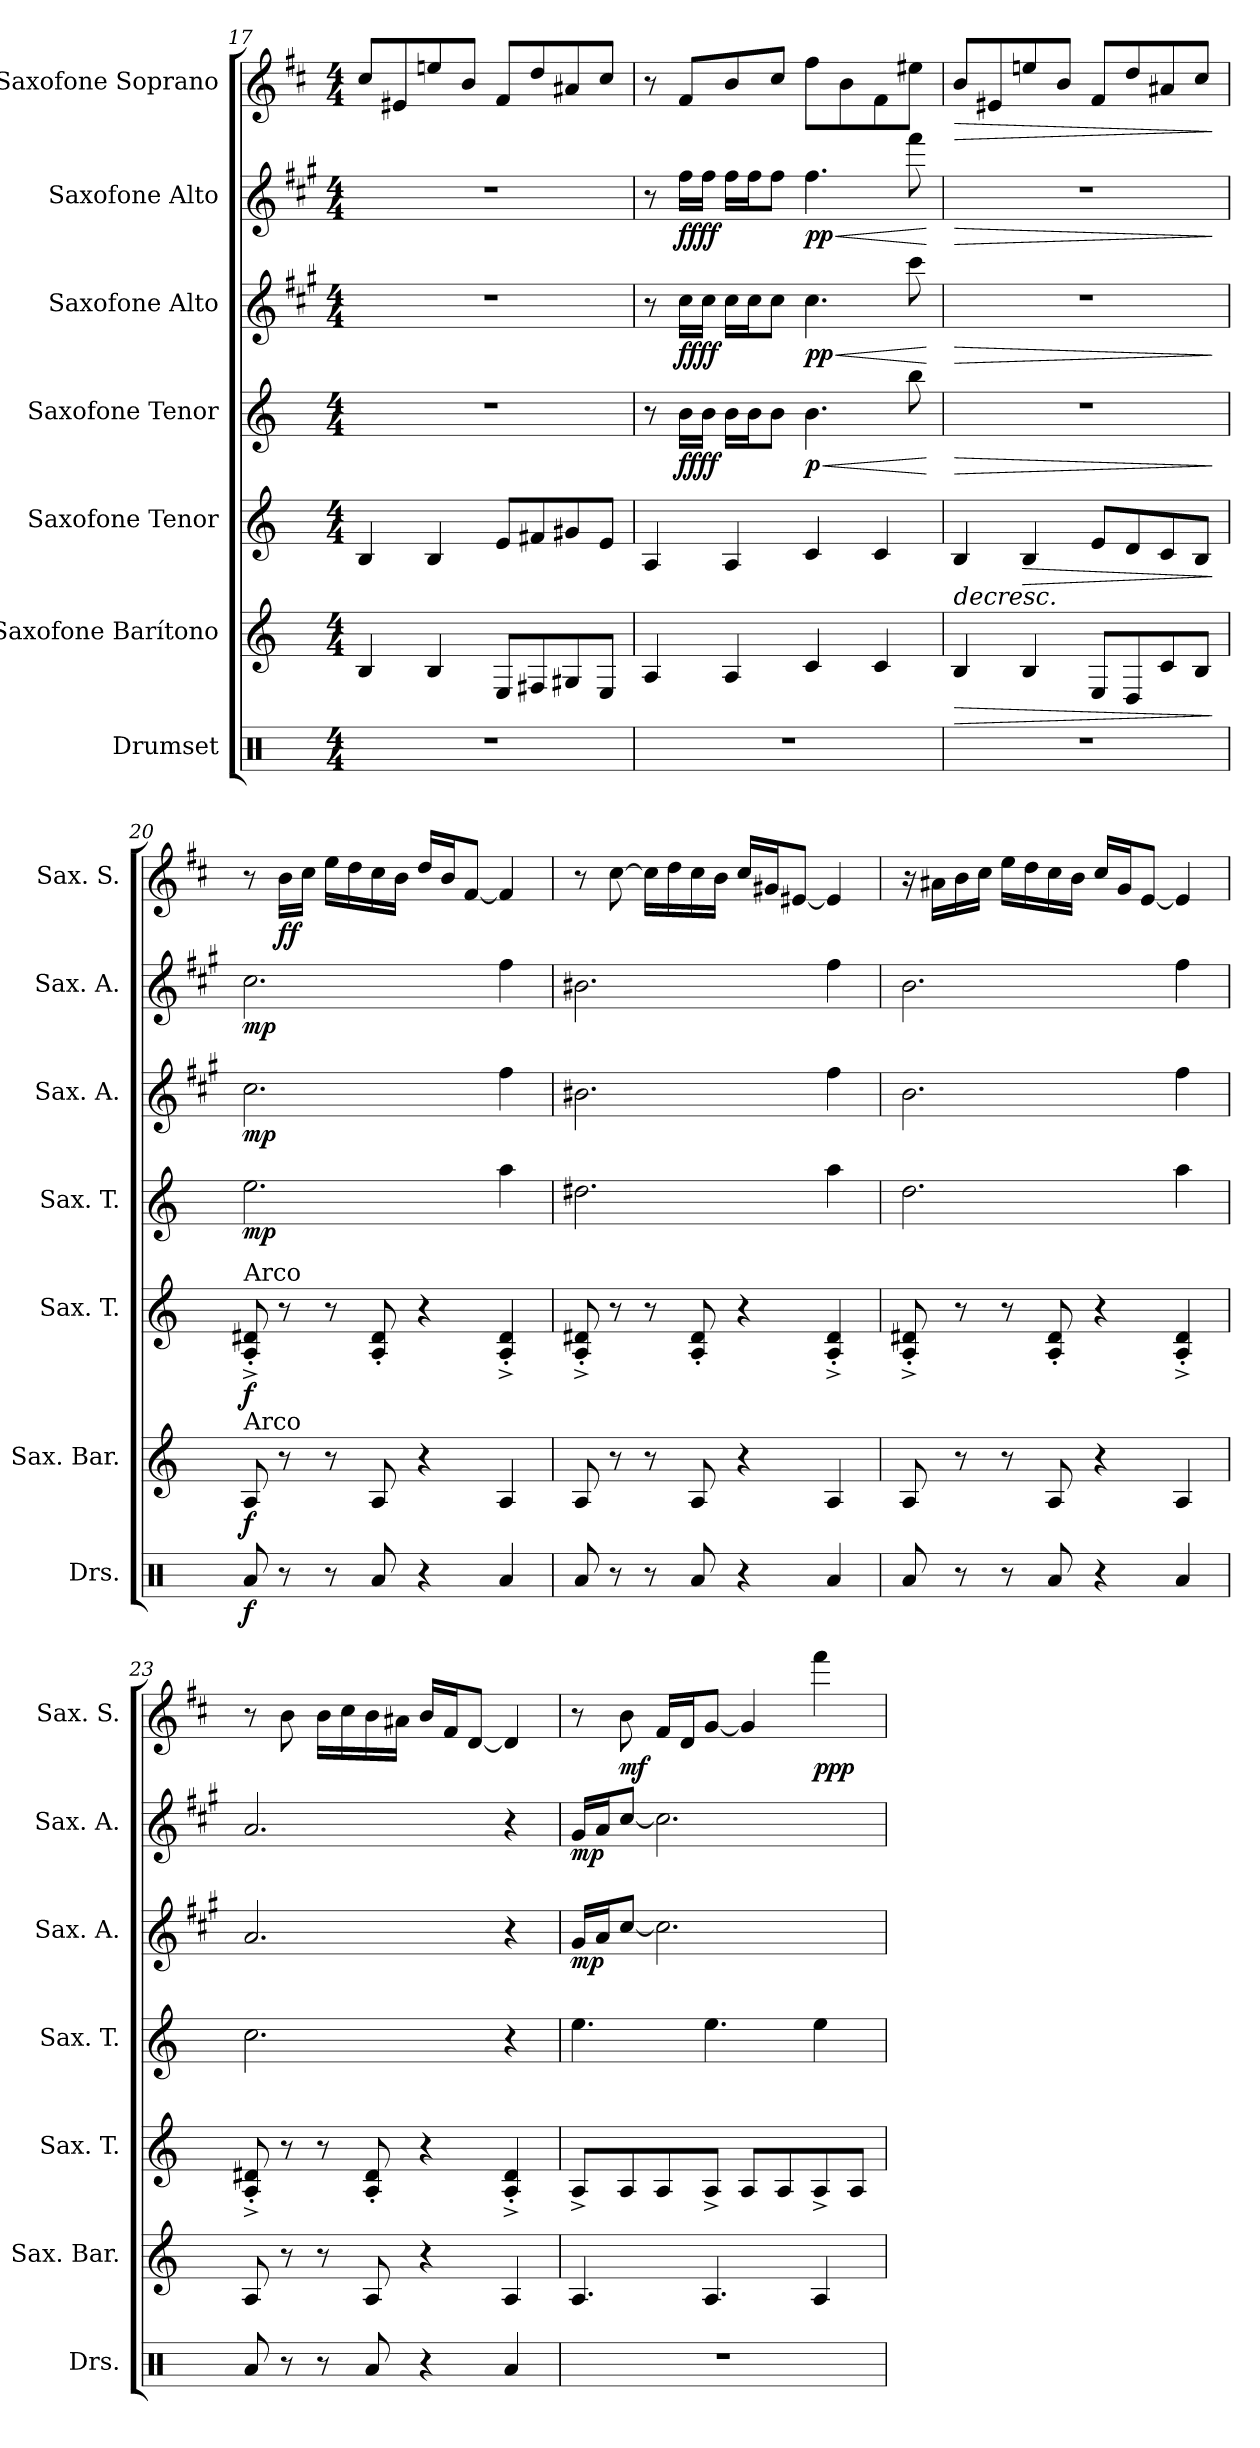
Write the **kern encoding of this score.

**kern	**dynam	**kern	**dynam	**kern	**dynam	**kern	**dynam	**kern	**dynam	**kern	**dynam	**kern	**dynam
*part7	*part7	*part6	*part6	*part5	*part5	*part4	*part4	*part3	*part3	*part2	*part2	*part1	*part1
*staff7	*staff7	*staff6	*staff6	*staff5	*staff5	*staff4	*staff4	*staff3	*staff3	*staff2	*staff2	*staff1	*staff1
*I"Drumset	*	*I"Saxofone Barítono	*	*I"Saxofone Tenor	*	*I"Saxofone Tenor	*	*I"Saxofone Alto	*	*I"Saxofone Alto	*	*I"Saxofone Soprano	*
*I'Drs.	*	*I'Sax. Bar.	*	*I'Sax. T.	*	*I'Sax. T.	*	*I'Sax. A.	*	*I'Sax. A.	*	*I'Sax. S.	*
*clefX	*	*clefG2	*	*clefG2	*	*clefG2	*	*clefG2	*	*clefG2	*	*clefG2	*
*	*	*ITrd12c21	*	*ITrd8c14	*	*ITrd8c14	*	*ITrd5c9	*	*ITrd5c9	*	*ITrd1c2	*
*k[]	*	*k[]	*	*k[]	*	*k[]	*	*k[]	*	*k[]	*	*k[]	*
*M4/4	*	*M4/4	*	*M4/4	*	*M4/4	*	*M4/4	*	*M4/4	*	*M4/4	*
=17	=17	=17	=17	=17	=17	=17	=17	=17	=17	=17	=17	=17	=17
1r	.	4BB/	.	4BB/	.	1r	.	1r	.	1r	.	8b/L	.
.	.	.	.	.	.	.	.	.	.	.	.	8d#X/	.
.	.	4BB/	.	4BB/	.	.	.	.	.	.	.	8ddn/	.
.	.	.	.	.	.	.	.	.	.	.	.	8a/J	.
.	.	8EE/L	.	8E/L	.	.	.	.	.	.	.	8e/L	.
.	.	8FF#X/	.	8F#X/	.	.	.	.	.	.	.	8cc/	.
.	.	8GG#X/	.	8G#X/	.	.	.	.	.	.	.	8g#X/	.
.	.	8EE/J	.	8E/J	.	.	.	.	.	.	.	8b/J	.
=18	=18	=18	=18	=18	=18	=18	=18	=18	=18	=18	=18	=18	=18
1r	.	4AA/	.	4AA/	.	8r	.	8r	.	8r	.	8r	.
!	!	!	!	!	!	!	!LO:DY:b	!	!	!	!	!	!
!	!	!	!	!	!	!	!LO:DY:n=1:b	!	!LO:DY:b	!	!	!	!
!	!	!	!	!	!	!	!	!	!LO:DY:n=1:b	!	!LO:DY:b	!	!
!	!	!	!	!	!	!	!	!	!	!	!LO:DY:n=1:b	!	!
.	.	.	.	.	.	16B\LL	ff ff	16e\LL	ff ff	16a\LL	ff ff	8e/L	.
.	.	.	.	.	.	16B\JJ	.	16e\JJ	.	16a\JJ	.	.	.
.	.	4AA/	.	4AA/	.	16B\LL	.	16e\LL	.	16a\LL	.	8a/	.
.	.	.	.	.	.	16B\J	.	16e\J	.	16a\J	.	.	.
.	.	.	.	.	.	8B\J	.	8e\J	.	8a\J	.	8b/J	.
!	!	!	!	!	!	!	!LO:HP:b	!	!LO:HP:b	!	!LO:HP:b	!	!
!	!	!	!	!	!	!	!LO:DY:n=2:b	!	!LO:DY:n=2:b	!	!	!	!
!	!	!	!	!	!	!	!	!	!LO:DY:n=3:b	!	!LO:DY:n=2:b	!	!
!	!	!	!	!	!	!	!	!	!	!	!LO:DY:n=3:b	!	!
.	.	4C/	.	4C/	.	4.B\	< p	4.e\	< p p	4.a\	< p p	8ee\L	.
.	.	.	.	.	.	.	.	.	.	.	.	8a\	.
.	.	4C/	.	4C/	.	.	.	.	.	.	.	8e\	.
.	.	.	.	.	.	8b\	.	8ee\	.	8aa\	.	8dd#X\J	.
.	.	.	.	.	.	.	[	.	[	.	[	.	.
!!LO:PB:g=z
=19	=19	=19	=19	=19	=19	=19	=19	=19	=19	=19	=19	=19	=19
!	!	!	!LO:HP:b	!	!LO:HP:b	!	!LO:HP:b	!	!LO:HP:b	!	!LO:HP:b	!	!LO:HP:b
1r	.	4BB/	>	4BB/	>	1r	>	1r	>	1r	>	8a/L	>
.	.	.	.	.	.	.	.	.	.	.	.	8d#X/	.
!	!	!	!	!	!LO:HP:b	!	!	!	!	!	!	!	!
.	.	4BB/	.	4BB/	>	.	.	.	.	.	.	8ddn/	.
.	.	.	.	.	.	.	.	.	.	.	.	8a/J	.
.	.	8EE/L	.	8E/L	.	.	.	.	.	.	.	8e/L	.
.	.	8DD/	.	8D/	.	.	.	.	.	.	.	8cc/	.
.	.	8C/	.	8C/	.	.	.	.	.	.	.	8g#X/	.
.	.	8BB/J	.	8BB/J	.	.	.	.	.	.	.	8b/J	.
.	.	.	]	.	] ]	.	]	.	]	.	]	.	]
=20	=20	=20	=20	=20	=20	=20	=20	=20	=20	=20	=20	=20	=20
!	!	!	!	!LO:TX:a:t=Arco	!	!	!	!	!	!	!	!	!
!	!	!LO:TX:a:t=Arco	!	!	!	!	!	!	!	!	!	!	!
!	!LO:DY:b	!	!LO:DY:b	!	!LO:DY:b	!	!LO:DY:b	!	!LO:DY:b	!	!LO:DY:b	!	!
8Ra/	f	8AA/	f	8AA/^' 8D#X/^'	f	2.e\	mp	2.e\	mp	2.e\	mp	8r	.
!	!	!	!	!	!	!	!	!	!	!	!	!	!LO:DY:b
8r	.	8r	.	8r	.	.	.	.	.	.	.	16a\LL	ff
.	.	.	.	.	.	.	.	.	.	.	.	16b\JJ	.
8r	.	8r	.	8r	.	.	.	.	.	.	.	16dd\LL	.
.	.	.	.	.	.	.	.	.	.	.	.	16cc\	.
8Ra/	.	8AA/	.	8AA/' 8D#/'	.	.	.	.	.	.	.	16b\	.
.	.	.	.	.	.	.	.	.	.	.	.	16a\JJ	.
4r	.	4r	.	4r	.	.	.	.	.	.	.	16cc/LL	.
.	.	.	.	.	.	.	.	.	.	.	.	16a/J	.
.	.	.	.	.	.	.	.	.	.	.	.	[8e/J	.
4Ra/	.	4AA/	.	4AA/^' 4D#/^'	.	4a\	.	4a\	.	4a\	.	4e/]	.
=21	=21	=21	=21	=21	=21	=21	=21	=21	=21	=21	=21	=21	=21
8Ra/	.	8AA/	.	8AA/^' 8D#X/^'	.	2.d#X\	.	2.d#X\	.	2.d#X\	.	8r	.
8r	.	8r	.	8r	.	.	.	.	.	.	.	[8b\	.
8r	.	8r	.	8r	.	.	.	.	.	.	.	16b\LL]	.
.	.	.	.	.	.	.	.	.	.	.	.	16cc\	.
8Ra/	.	8AA/	.	8AA/' 8D#/'	.	.	.	.	.	.	.	16b\	.
.	.	.	.	.	.	.	.	.	.	.	.	16a\JJ	.
4r	.	4r	.	4r	.	.	.	.	.	.	.	16b/LL	.
.	.	.	.	.	.	.	.	.	.	.	.	16f#X/J	.
.	.	.	.	.	.	.	.	.	.	.	.	[8d#X/J	.
4Ra/	.	4AA/	.	4AA/^' 4D#/^'	.	4a\	.	4a\	.	4a\	.	4d#/]	.
!!LO:PB:g=z
=22	=22	=22	=22	=22	=22	=22	=22	=22	=22	=22	=22	=22	=22
8Ra/	.	8AA/	.	8AA/^' 8D#X/^'	.	2.d\	.	2.d\	.	2.d\	.	16r	.
.	.	.	.	.	.	.	.	.	.	.	.	16g#X\LL	.
8r	.	8r	.	8r	.	.	.	.	.	.	.	16a\	.
.	.	.	.	.	.	.	.	.	.	.	.	16b\JJ	.
8r	.	8r	.	8r	.	.	.	.	.	.	.	16dd\LL	.
.	.	.	.	.	.	.	.	.	.	.	.	16cc\	.
8Ra/	.	8AA/	.	8AA/' 8D#/'	.	.	.	.	.	.	.	16b\	.
.	.	.	.	.	.	.	.	.	.	.	.	16a\JJ	.
4r	.	4r	.	4r	.	.	.	.	.	.	.	16b/LL	.
.	.	.	.	.	.	.	.	.	.	.	.	16f/J	.
.	.	.	.	.	.	.	.	.	.	.	.	[8d/J	.
4Ra/	.	4AA/	.	4AA/^' 4D#/^'	.	4a\	.	4a\	.	4a\	.	4d/]	.
=23	=23	=23	=23	=23	=23	=23	=23	=23	=23	=23	=23	=23	=23
8Ra/	.	8AA/	.	8AA/^' 8D#X/^'	.	2.c\	.	2.c/	.	2.c/	.	8r	.
8r	.	8r	.	8r	.	.	.	.	.	.	.	8a\	.
8r	.	8r	.	8r	.	.	.	.	.	.	.	16a\LL	.
.	.	.	.	.	.	.	.	.	.	.	.	16b\	.
8Ra/	.	8AA/	.	8AA/' 8D#/'	.	.	.	.	.	.	.	16a\	.
.	.	.	.	.	.	.	.	.	.	.	.	16g#X\JJ	.
4r	.	4r	.	4r	.	.	.	.	.	.	.	16a/LL	.
.	.	.	.	.	.	.	.	.	.	.	.	16e/J	.
.	.	.	.	.	.	.	.	.	.	.	.	[8c/J	.
4Ra/	.	4AA/	.	4AA/^' 4D#/^'	.	4r	.	4r	.	4r	.	4c/]	.
=24	=24	=24	=24	=24	=24	=24	=24	=24	=24	=24	=24	=24	=24
!	!	!	!	!	!	!	!	!	!LO:DY:b	!	!LO:DY:b	!	!
1r	.	4.AA/	.	8AA^/L	.	4.e\	.	16B/LL	mp	16B/LL	mp	8r	.
.	.	.	.	.	.	.	.	16c/J	.	16c/J	.	.	.
!	!	!	!	!	!	!	!	!	!	!	!	!	!LO:DY:b
.	.	.	.	8AA/	.	.	.	[8e/J	.	[8e/J	.	8a\	mf
.	.	.	.	8AA/	.	.	.	2.e\]	.	2.e\]	.	16e/LL	.
.	.	.	.	.	.	.	.	.	.	.	.	16c/J	.
.	.	4.AA/	.	8AA^/J	.	4.e\	.	.	.	.	.	[8f/J	.
.	.	.	.	8AA/L	.	.	.	.	.	.	.	4f/]	.
.	.	.	.	8AA/	.	.	.	.	.	.	.	.	.
!	!	!	!	!	!	!	!	!	!	!	!	!	!LO:DY:b
.	.	4AA/	.	8AA^/	.	4e\	.	.	.	.	.	4eee\	ppp
.	.	.	.	8AA/J	.	.	.	.	.	.	.	.	.
=	=	=	=	=	=	=	=	=	=	=	=	=	=
*-	*-	*-	*-	*-	*-	*-	*-	*-	*-	*-	*-	*-	*-
